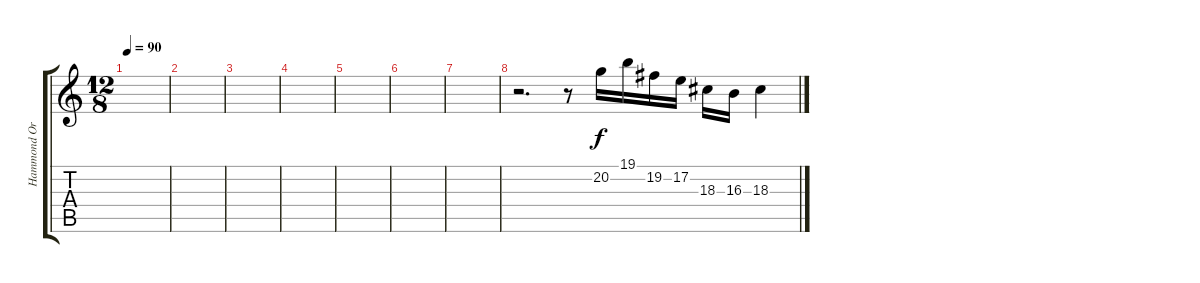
\track ("Hammond Organ (Paul Santo)" "Hammond Or") {instrument rockorgan}
\staff {score tabs}
\tuning (E4 B3 G3 D3 A2 E2) {hide}
\ts (12 8)
\tempo 90
\clef g2
\ks c
|
|
|
|
|
|
|
r.2{d} r.8 20.2.16 19.1.16 19.2.16 17.2.16 18.3.16 16.3.16 18.3.4
